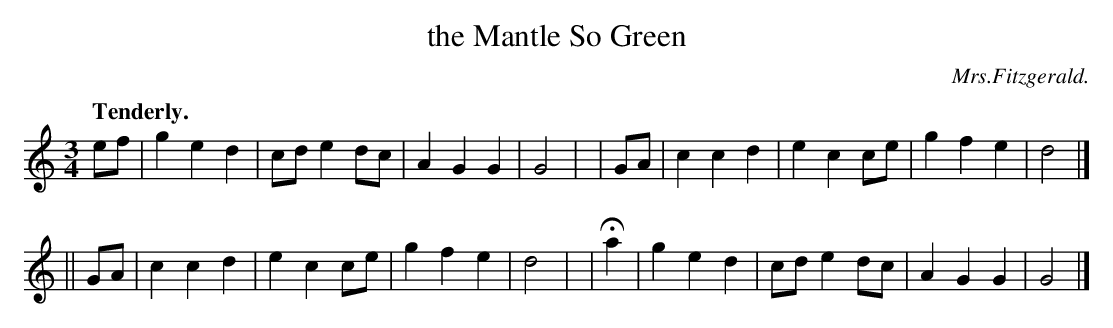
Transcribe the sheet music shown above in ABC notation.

X:1
T: the Mantle So Green
O: Mrs.Fitzgerald.
Q: "Tenderly."
M: 3/4
L: 1/8
K: C
   ef | g2 e2 d2 | cd e2 dc | A2 G2 G2 | G4 |\
|  GA | c2 c2 d2 | e2 c2 ce | g2 f2 e2 | d4 |]
|| GA | c2 c2 d2 | e2 c2 ce | g2 f2 e2 | d4 |\
| Ha2 | g2 e2 d2 | cd e2 dc | A2 G2 G2 | G4 |]
